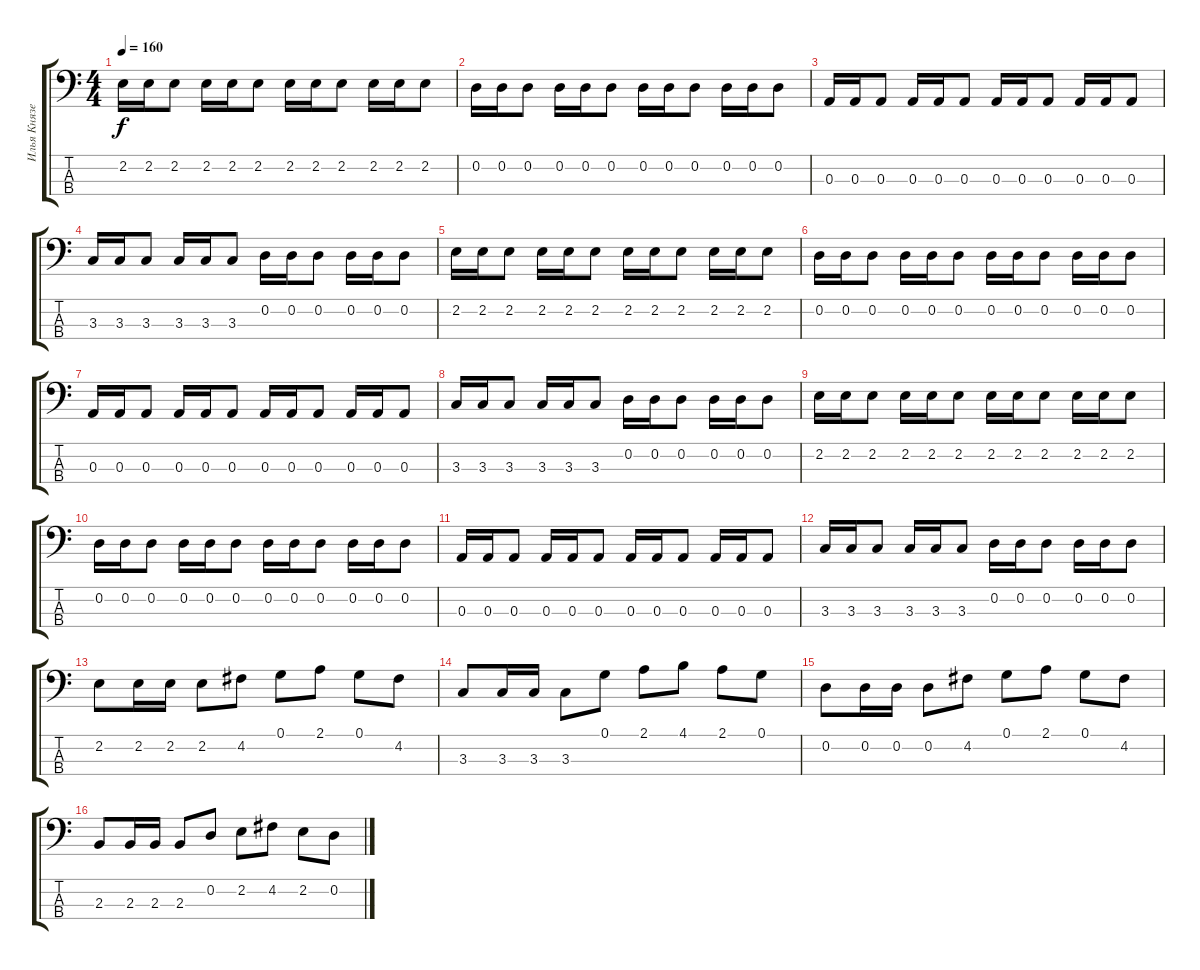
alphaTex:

\track ("Илья Князев" "Илья Князе") {instrument electricbasspick}
\staff {score tabs}
\tuning (G2 D2 A1 E1) {hide}
\ts (4 4)
\tempo 160
\clef f4
\ks c
2.2.16{dy f} 2.2.16 2.2.8 2.2.16 2.2.16 2.2.8 2.2.16 2.2.16 2.2.8 2.2.16 2.2.16 2.2.8 |
0.2.16 0.2.16 0.2.8 0.2.16 0.2.16 0.2.8 0.2.16 0.2.16 0.2.8 0.2.16 0.2.16 0.2.8 |
0.3.16 0.3.16 0.3.8 0.3.16 0.3.16 0.3.8 0.3.16 0.3.16 0.3.8 0.3.16 0.3.16 0.3.8 |
3.3.16 3.3.16 3.3.8 3.3.16 3.3.16 3.3.8 0.2.16 0.2.16 0.2.8 0.2.16 0.2.16 0.2.8 |
2.2.16 2.2.16 2.2.8 2.2.16 2.2.16 2.2.8 2.2.16 2.2.16 2.2.8 2.2.16 2.2.16 2.2.8 |
0.2.16 0.2.16 0.2.8 0.2.16 0.2.16 0.2.8 0.2.16 0.2.16 0.2.8 0.2.16 0.2.16 0.2.8 |
0.3.16 0.3.16 0.3.8 0.3.16 0.3.16 0.3.8 0.3.16 0.3.16 0.3.8 0.3.16 0.3.16 0.3.8 |
3.3.16 3.3.16 3.3.8 3.3.16 3.3.16 3.3.8 0.2.16 0.2.16 0.2.8 0.2.16 0.2.16 0.2.8 |
2.2.16 2.2.16 2.2.8 2.2.16 2.2.16 2.2.8 2.2.16 2.2.16 2.2.8 2.2.16 2.2.16 2.2.8 |
0.2.16 0.2.16 0.2.8 0.2.16 0.2.16 0.2.8 0.2.16 0.2.16 0.2.8 0.2.16 0.2.16 0.2.8 |
0.3.16 0.3.16 0.3.8 0.3.16 0.3.16 0.3.8 0.3.16 0.3.16 0.3.8 0.3.16 0.3.16 0.3.8 |
3.3.16 3.3.16 3.3.8 3.3.16 3.3.16 3.3.8 0.2.16 0.2.16 0.2.8 0.2.16 0.2.16 0.2.8 |
2.2.8 2.2.16 2.2.16 2.2.8 4.2.8 0.1.8 2.1.8 0.1.8 4.2.8 |
3.3.8 3.3.16 3.3.16 3.3.8 0.1.8 2.1.8 4.1.8 2.1.8 0.1.8 |
0.2.8 0.2.16 0.2.16 0.2.8 4.2.8 0.1.8 2.1.8 0.1.8 4.2.8 |
2.3.8 2.3.16 2.3.16 2.3.8 0.2.8 2.2.8 4.2.8 2.2.8 0.2.8
